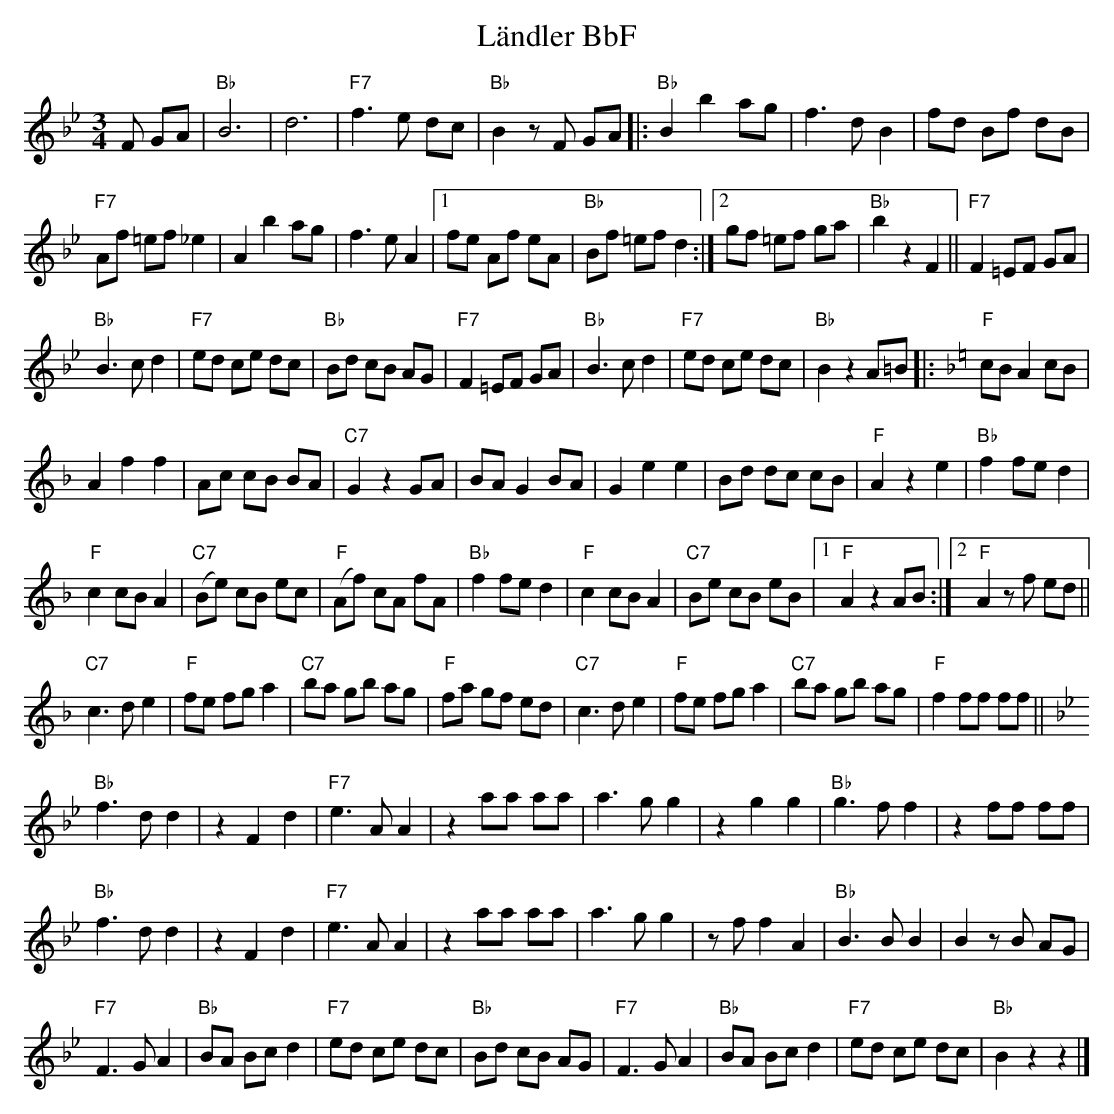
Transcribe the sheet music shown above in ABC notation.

X:1
T: L\"andler BbF
M:3/4
L:1/8
K:Bb
F GA | "Bb"B6 | d6 | "F7"f3e dc | "Bb"B2zF GA |: "Bb"B2b2 ag | f3d B2 | fd Bf dB |
"F7"Af =ef _e2 | A2 b2 ag | f3e A2 |1 fe Af eA | "Bb"Bf =ef d2 :|2 gf =ef ga | "Bb"b2z2F2 || "F7"F2 =EF GA |
"Bb"B3c d2 | "F7"ed ce dc | "Bb"Bd cB AG | "F7"F2 =EF GA | "Bb"B3c d2 | "F7"ed ce dc | "Bb"B2z2A=B |: [K:F] "F"cB A2 cB |
A2f2f2 | Ac cB BA | "C7"G2z2GA | BA G2 BA | G2e2e2 | Bd dc cB | "F"A2z2e2 | "Bb"f2fe d2 |
"F"c2cB A2 | "C7"(Be) cB ec | "F"(Af) cA fA | "Bb"f2 fe d2 | "F"c2 cB A2 | "C7"Be cB eB |1 "F"A2z2 AB :|2 "F"A2zf ed ||
"C7"c3d e2 | "F"fe fg a2 | "C7"ba gb ag | "F"fa gf ed | "C7"c3de2 | "F"fe fg a2 | "C7"ba gb ag | "F"f2 ff ff || [K:Bb]
"Bb"f3dd2 | z2F2d2 | "F7"e3AA2 | z2aa aa | a3gg2 | z2g2g2 | "Bb"g3ff2 | z2 ff ff |
"Bb"f3dd2 | z2F2d2 | "F7"e3AA2 | z2aa aa | a3gg2 | zf f2A2 | "Bb"B3BB2 | B2zB AG |
"F7"F3GA2 | "Bb"BA Bc d2 | "F7"ed ce dc | "Bb"Bd cB AG | "F7"F3G A2 | "Bb"BA Bc d2 | "F7"ed ce dc | "Bb"B2z2z2 |]
